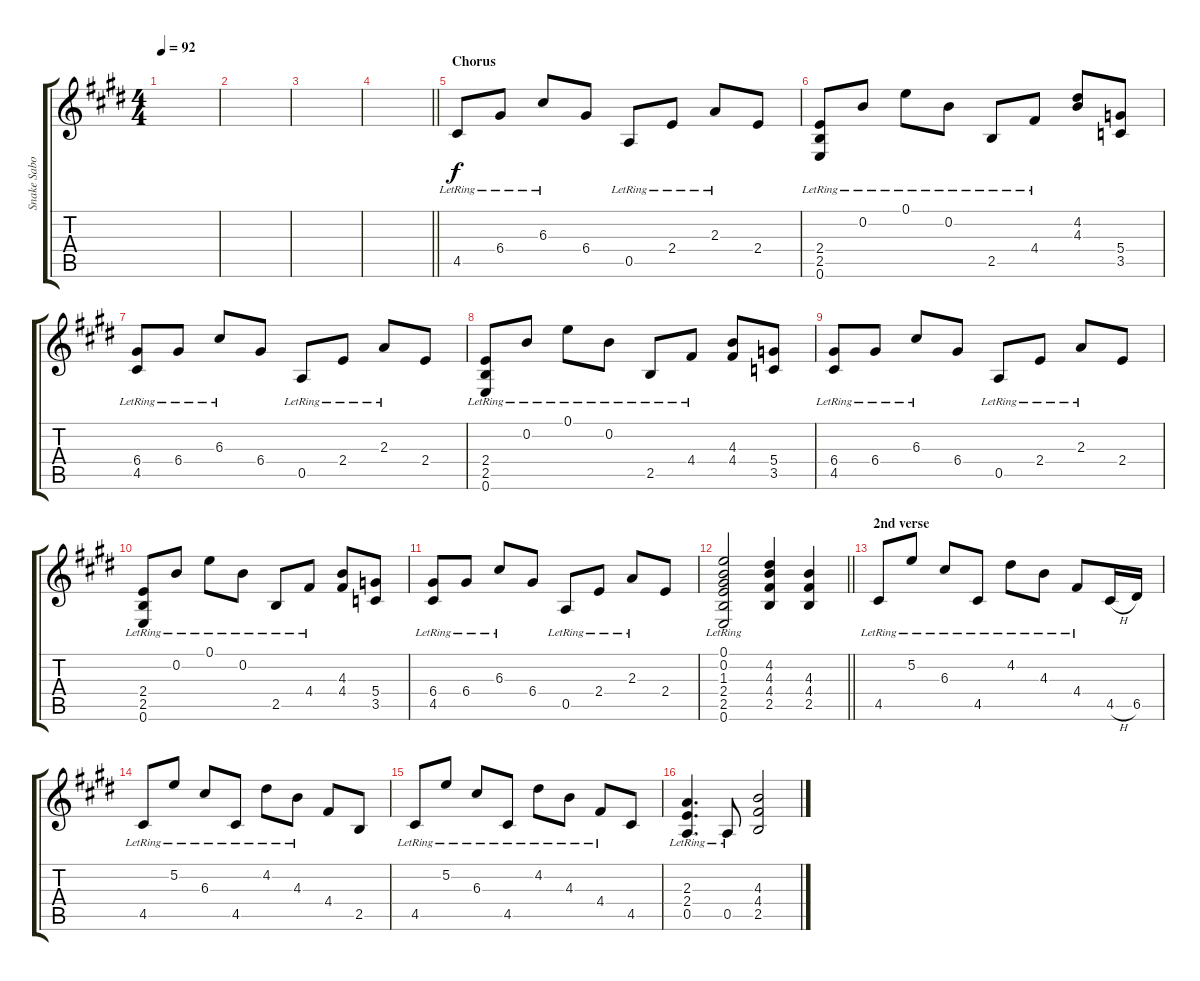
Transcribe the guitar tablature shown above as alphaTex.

\track ("Snake Sabo" "Snake Sabo") {instrument electricguitarclean}
\staff {score tabs}
\tuning (E4 B3 G3 D3 A2 E2) {hide}
\ts (4 4)
\tempo 92
\clef g2
\ks e
|
|
|
\barLineRight lightlight
|
\section ("" "Chorus")
4.5{lr}.8{volume 10} 6.4{lr}.8 6.3{lr}.8 6.4.8 0.5{lr}.8 2.4{lr}.8 2.3{lr}.8 2.4.8 |
(2.4{lr} 2.5{lr} 0.6{lr}).8 0.2{lr}.8 0.1{lr}.8 0.2{lr}.8 2.5{lr}.8 4.4{lr}.8 (4.2 4.3).8 (5.4 3.5).8 |
(6.4{lr} 4.5{lr}).8 6.4{lr}.8 6.3{lr}.8 6.4.8 0.5{lr}.8 2.4{lr}.8 2.3{lr}.8 2.4.8 |
(2.4{lr} 2.5{lr} 0.6{lr}).8 0.2{lr}.8 0.1{lr}.8 0.2{lr}.8 2.5{lr}.8 4.4{lr}.8 (4.3 4.4).8 (5.4 3.5).8 |
(6.4{lr} 4.5{lr}).8 6.4{lr}.8 6.3{lr}.8 6.4.8 0.5{lr}.8 2.4{lr}.8 2.3{lr}.8 2.4.8 |
(2.4{lr} 2.5{lr} 0.6{lr}).8 0.2{lr}.8 0.1{lr}.8 0.2{lr}.8 2.5{lr}.8 4.4{lr}.8 (4.3 4.4).8 (5.4 3.5).8 |
(6.4{lr} 4.5{lr}).8 6.4{lr}.8 6.3{lr}.8 6.4.8 0.5{lr}.8 2.4{lr}.8 2.3{lr}.8 2.4.8 |
\barLineRight lightlight
(0.1{lr} 0.2{lr} 1.3 2.4 2.5 0.6{lr}).2 (4.2 4.3 4.4 2.5).4 (4.3 4.4 2.5).4 |
\section ("" "2nd verse")
4.5{lr}.8{volume 15} 5.2{lr}.8 6.3{lr}.8 4.5{lr}.8 4.2{lr}.8 4.3{lr}.8 4.4{lr}.8 4.5{h}.16 6.5.16 |
4.5{lr}.8 5.2{lr}.8 6.3{lr}.8 4.5{lr}.8 4.2{lr}.8 4.3{lr}.8 4.4.8 2.5.8 |
4.5{lr}.8 5.2{lr}.8 6.3{lr}.8 4.5{lr}.8 4.2{lr}.8 4.3{lr}.8 4.4{lr}.8 4.5.8 |
(2.3 2.4 0.5{lr}).4{d} 0.5{lr}.8 (4.3 4.4 2.5).2
